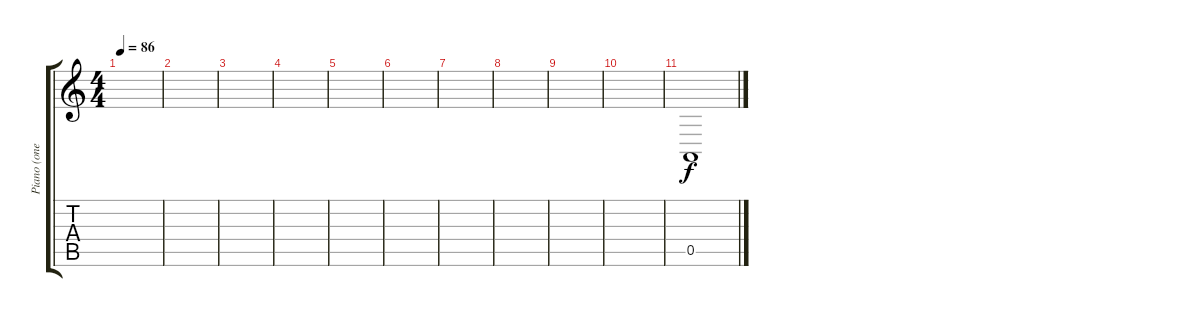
\track ("Piano (one note)" "Piano (one") {instrument brightacousticpiano}
\staff {score tabs}
\tuning (E4 B3 G3 D3 A2 E2) {hide}
\ts (4 4)
\tempo 86
\clef g2
\ks c
|
|
|
|
|
|
|
|
|
|
0.5.1
